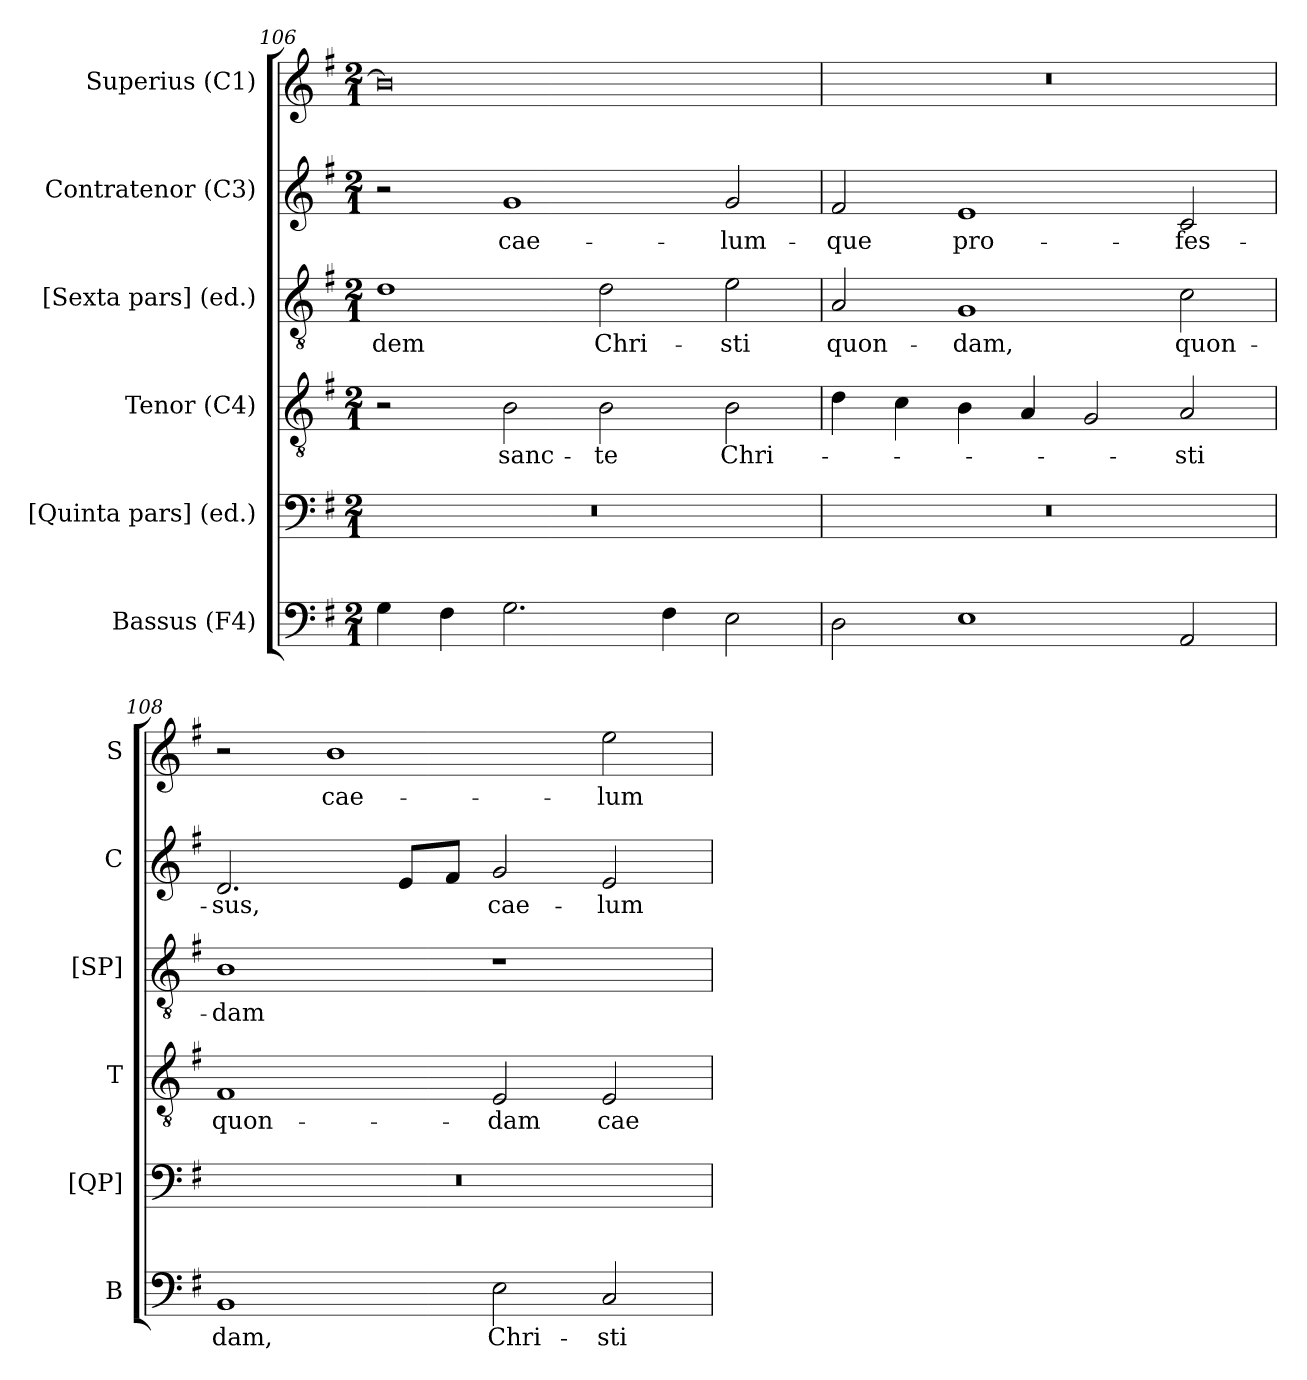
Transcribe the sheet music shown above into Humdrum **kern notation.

**kern	**text	**kern	**kern	**text	**kern	**text	**kern	**text	**kern	**text
*part6	*part6	*part5	*part4	*part4	*part3	*part3	*part2	*part2	*part1	*part1
*staff6	*staff6	*staff5	*staff4	*staff4	*staff3	*staff3	*staff2	*staff2	*staff1	*staff1
*I"Bassus (F4)	*	*I"[Quinta pars] (ed.)	*I"Tenor (C4)	*	*I"[Sexta pars] (ed.)	*	*I"Contratenor (C3)	*	*I"Superius (C1)	*
*I'B	*	*I'[QP]	*I'T	*	*I'[SP]	*	*I'C	*	*I'S	*
!!LO:LB:g=z
*clefF4	*	*clefF4	*clefGv2	*	*clefGv2	*	*clefG2	*	*clefG2	*
*	*	*	*ITrd7c12	*	*	*	*	*	*	*
*k[f#]	*	*k[f#]	*k[f#]	*	*k[f#]	*	*k[f#]	*	*k[f#]	*
*G:	*	*G:	*G:	*	*G:	*	*G:	*	*G:	*
*M2/1	*	*M2/1	*M2/1	*	*M2/1	*	*M2/1	*	*M2/1	*
=106	=106	=106	=106	=106	=106	=106	=106	=106	=106	=106
!	!	!LO:N:vis=1	!	!	!	!	!	!	!	!
!	!	!	!	!	!	!LO:LY:b:color=#000000	!	!	!	!
4Gi\	.	0r	2r	.	1di	-dem	2r	.	0bi]	.
4F#i\	.	.	.	.	.	.	.	.	.	.
!	!	!	!	!LO:LY:b:color=#000000	!	!	!	!	!	!
!	!	!	!	!	!	!	!	!LO:LY:b:color=#000000	!	!
2.Gi\	.	.	2BBi\	sanc-	.	.	1gi	cae-	.	.
!	!	!	!	!LO:LY:b:color=#000000	!	!	!	!	!	!
!	!	!	!	!	!	!LO:LY:b:color=#000000	!	!	!	!
.	.	.	2BBi\	-te	2di\	Chri-	.	.	.	.
4F#i\	.	.	.	.	.	.	.	.	.	.
!	!	!	!	!LO:LY:b:color=#000000	!	!	!	!	!	!
!	!	!	!	!	!	!LO:LY:b:color=#000000	!	!	!	!
!	!	!	!	!	!	!	!	!LO:LY:b:color=#000000	!	!
2Ei\	.	.	2BBi\	Chri-	2ei\	-sti	2gi/	-lum-	.	.
=107	=107	=107	=107	=107	=107	=107	=107	=107	=107	=107
!	!	!LO:N:vis=1	!	!	!	!	!	!	!	!
!	!	!	!	!	!	!LO:LY:b:color=#000000	!	!	!	!
!	!	!	!	!	!	!	!	!LO:LY:b:color=#000000	!LO:N:vis=1	!
2Di\	.	0r	4Di\	.	2Ai/	quon-	2f#i/	-que	0r	.
.	.	.	4Ci\	.	.	.	.	.	.	.
!	!	!	!	!	!	!LO:LY:b:color=#000000	!	!	!	!
!	!	!	!	!	!	!	!	!LO:LY:b:color=#000000	!	!
1Ei	.	.	4BBi\	.	1Gi	-dam,	1ei	pro-	.	.
.	.	.	4AAi/	.	.	.	.	.	.	.
.	.	.	2GGi/	.	.	.	.	.	.	.
!	!	!	!	!LO:LY:b:color=#000000	!	!	!	!	!	!
!	!	!	!	!	!	!LO:LY:b:color=#000000	!	!	!	!
!	!	!	!	!	!	!	!	!LO:LY:b:color=#000000	!	!
2AAi/	.	.	2AAi/	-sti	2ci\	quon-	2ci/	-fes-	.	.
=108	=108	=108	=108	=108	=108	=108	=108	=108	=108	=108
!	!LO:LY:b:color=#000000	!LO:N:vis=1	!	!	!	!	!	!	!	!
!	!	!	!	!LO:LY:b:color=#000000	!	!	!	!	!	!
!	!	!	!	!	!	!LO:LY:b:color=#000000	!	!	!	!
!	!	!	!	!	!	!	!	!LO:LY:b:color=#000000	!	!
1BBi	-dam,	0r	1FF#i	quon-	1Bi	-dam	2.di/	-sus,	2r	.
!	!	!	!	!	!	!	!	!	!	!LO:LY:b:color=#000000
.	.	.	.	.	.	.	.	.	1bi	cae-
.	.	.	.	.	.	.	8ei/L	.	.	.
.	.	.	.	.	.	.	8f#i/J	.	.	.
!	!LO:LY:b:color=#000000	!	!	!	!	!	!	!	!	!
!	!	!	!	!LO:LY:b:color=#000000	!	!	!	!	!	!
!	!	!	!	!	!	!	!	!LO:LY:b:color=#000000	!	!
2Ei\	Chri-	.	2EEi/	-dam	1r	.	2gi/	cae-	.	.
!	!LO:LY:b:color=#000000	!	!	!	!	!	!	!	!	!
!	!	!	!	!LO:LY:b:color=#000000	!	!	!	!	!	!
!	!	!	!	!	!	!	!	!LO:LY:b:color=#000000	!	!
!	!	!	!	!	!	!	!	!	!	!LO:LY:b:color=#000000
2Ci/	-sti	.	2EEi/	cae-	.	.	2ei/	-lum-	2eei\	-lum-
=	=	=	=	=	=	=	=	=	=	=
*-	*-	*-	*-	*-	*-	*-	*-	*-	*-	*-
